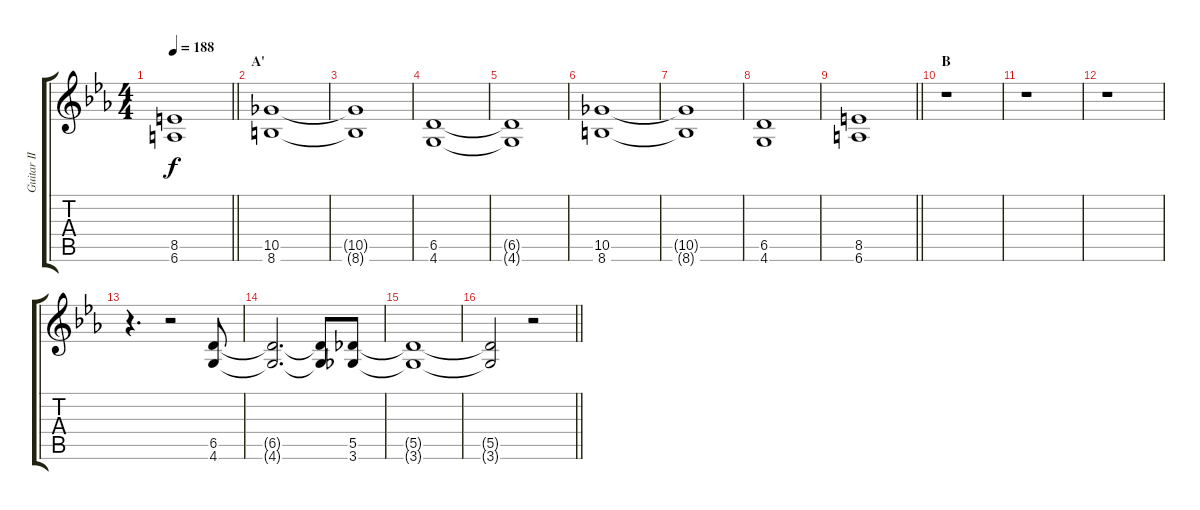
\track ("Guitar II (Hitsugi)" "Guitar II ") {instrument distortionguitar}
\staff {score tabs}
\tuning (Eb4 Bb3 Gb3 Db3 Ab2 Eb2) {hide}
\ts (4 4)
\tempo 188
\clef g2
\barLineRight lightlight
\ks eb
(8.5 6.6).1{dy f} |
\section ("" "A'")
(10.5 8.6).1 |
(10.5{t} 8.6{t}).1 |
(6.5 4.6).1 |
(6.5{t} 4.6{t}).1 |
(10.5 8.6).1 |
(10.5{t} 8.6{t}).1 |
(6.5 4.6).1 |
\barLineRight lightlight
(8.5 6.6).1 |
\section ("" "B")
r.1 |
r.1 |
r.1 |
r.4{d} r.2 (6.5 4.6).8 |
(6.5{t} 4.6{t}).2{d} (6.5{t} 4.6{t}).8 (5.5 3.6).8 |
(5.5{t} 3.6{t}).1 |
\barLineRight lightlight
(5.5{t} 3.6{t}).2 r.2
